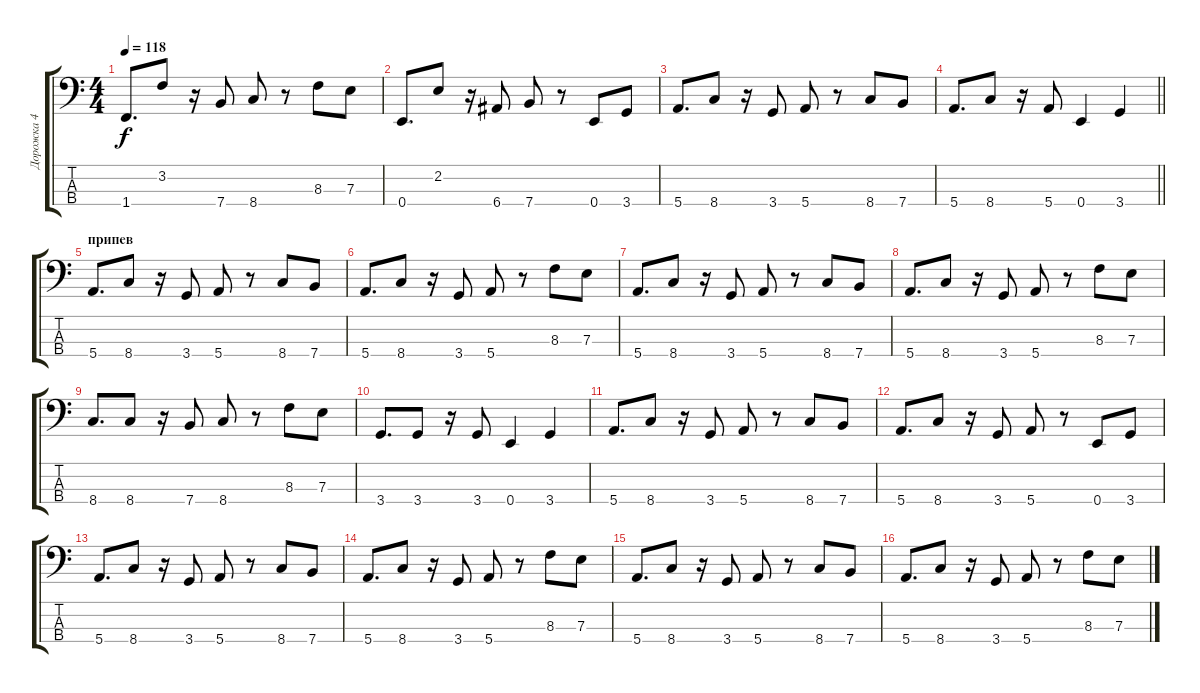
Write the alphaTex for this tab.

\track ("Дорожка 4" "Дорожка 4") {instrument electricbassfinger}
\staff {score tabs}
\tuning (G2 D2 A1 E1) {hide}
\ts (4 4)
\tempo 118
\clef f4
\ks c
1.4.8{d dy f} 3.2.8 r.16 7.4.8 8.4.8 r.8 8.3.8 7.3.8 |
0.4.8{d} 2.2.8 r.16 6.4.8 7.4.8 r.8 0.4.8 3.4.8 |
5.4.8{d} 8.4.8 r.16 3.4.8 5.4.8 r.8 8.4.8 7.4.8 |
\barLineRight lightlight
5.4.8{d} 8.4.8 r.16 5.4.8 0.4.4 3.4.4 |
\section ("" "припев")
5.4.8{d} 8.4.8 r.16 3.4.8 5.4.8 r.8 8.4.8 7.4.8 |
5.4.8{d} 8.4.8 r.16 3.4.8 5.4.8 r.8 8.3.8 7.3.8 |
5.4.8{d} 8.4.8 r.16 3.4.8 5.4.8 r.8 8.4.8 7.4.8 |
5.4.8{d} 8.4.8 r.16 3.4.8 5.4.8 r.8 8.3.8 7.3.8 |
8.4.8{d} 8.4.8 r.16 7.4.8 8.4.8 r.8 8.3.8 7.3.8 |
3.4.8{d} 3.4.8 r.16 3.4.8 0.4.4 3.4.4 |
5.4.8{d} 8.4.8 r.16 3.4.8 5.4.8 r.8 8.4.8 7.4.8 |
5.4.8{d} 8.4.8 r.16 3.4.8 5.4.8 r.8 0.4.8 3.4.8 |
5.4.8{d} 8.4.8 r.16 3.4.8 5.4.8 r.8 8.4.8 7.4.8 |
5.4.8{d} 8.4.8 r.16 3.4.8 5.4.8 r.8 8.3.8 7.3.8 |
5.4.8{d} 8.4.8 r.16 3.4.8 5.4.8 r.8 8.4.8 7.4.8 |
5.4.8{d} 8.4.8 r.16 3.4.8 5.4.8 r.8 8.3.8 7.3.8
